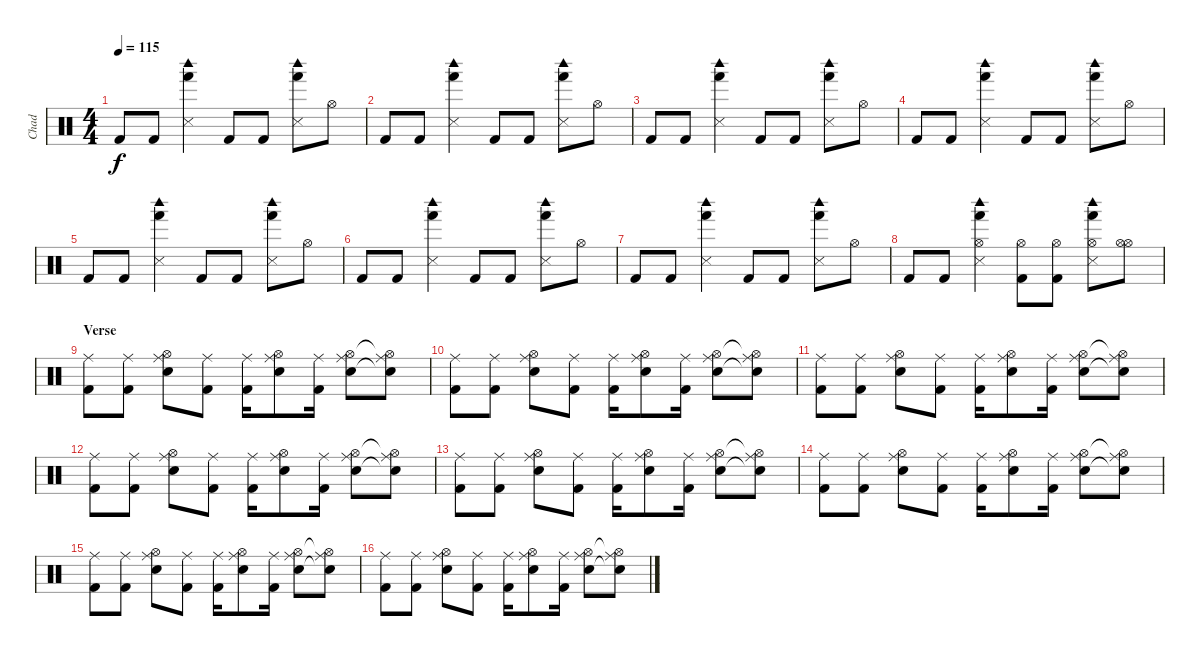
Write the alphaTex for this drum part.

\track ("Chad" "Chad") {instrument percussion}
\staff {score}
\articulation defaults
\ts (4 4)
\tempo 115
\clef neutral
\ks c "Kick (hit) 2".8{dy f} "Kick (hit) 2".8
("Hand (hit)" "Woodblock high (hit)" "Snare (side stick) 3").4 "Kick (hit) 2".8 "Kick (hit) 2".8 ("Hand (hit)" "Woodblock high (hit)" "Snare (side stick) 3").8 "Hi-Hat (open)".8 |
"Kick (hit) 2".8 "Kick (hit) 2".8 ("Hand (hit)" "Woodblock high (hit)" "Snare (side stick) 3").4 "Kick (hit) 2".8 "Kick (hit) 2".8 ("Hand (hit)" "Woodblock high (hit)" "Snare (side stick) 3").8 "Hi-Hat (open)".8 |
"Kick (hit) 2".8 "Kick (hit) 2".8 ("Hand (hit)" "Woodblock high (hit)" "Snare (side stick) 3").4 "Kick (hit) 2".8 "Kick (hit) 2".8 ("Hand (hit)" "Woodblock high (hit)" "Snare (side stick) 3").8 "Hi-Hat (open)".8 |
"Kick (hit) 2".8 "Kick (hit) 2".8 ("Hand (hit)" "Woodblock high (hit)" "Snare (side stick) 3").4 "Kick (hit) 2".8 "Kick (hit) 2".8 ("Hand (hit)" "Woodblock high (hit)" "Snare (side stick) 3").8 "Hi-Hat (open)".8 |
"Kick (hit) 2".8 "Kick (hit) 2".8 ("Hand (hit)" "Woodblock high (hit)" "Snare (side stick) 3").4 "Kick (hit) 2".8 "Kick (hit) 2".8 ("Hand (hit)" "Woodblock high (hit)" "Snare (side stick) 3").8 "Hi-Hat (open)".8 |
"Kick (hit) 2".8 "Kick (hit) 2".8 ("Hand (hit)" "Woodblock high (hit)" "Snare (side stick) 3").4 "Kick (hit) 2".8 "Kick (hit) 2".8 ("Hand (hit)" "Woodblock high (hit)" "Snare (side stick) 3").8 "Hi-Hat (open)".8 |
"Kick (hit) 2".8 "Kick (hit) 2".8 ("Hand (hit)" "Woodblock high (hit)" "Snare (side stick) 3").4 "Kick (hit) 2".8 "Kick (hit) 2".8 ("Hand (hit)" "Woodblock high (hit)" "Snare (side stick) 3").8 "Hi-Hat (open)".8 |
"Kick (hit) 2".8 "Kick (hit) 2".8 ("Hand (hit)" "Woodblock high (hit)" "Snare (side stick) 3" "Hi-Hat (open)").4 ("Kick (hit) 2" "Hi-Hat (open)").8 ("Kick (hit) 2" "Hi-Hat (open)").8 ("Hand (hit)" "Woodblock high (hit)" "Snare (side stick) 3" "Hi-Hat (open)").8 ("Hi-Hat (open)" "Hi-Hat (open)").8 |
\section ("" "Verse")
("Ride (middle)" "Kick (hit) 2").8 ("Ride (middle)" "Kick (hit) 2").8 ("Ride (middle)" "Hi-Hat (open)" "Snare (hit) 2").8 ("Ride (middle)" "Kick (hit) 2").8 ("Ride (middle)" "Kick (hit) 2").16 ("Ride (middle)" "Hi-Hat (open)" "Snare (hit) 2").8 ("Ride (middle)" "Kick (hit) 2").16 ("Ride (middle)" "Hi-Hat (open)" "Snare (hit) 2").8 ("Ride (middle)" "Hi-Hat (open)"{t} "Snare (hit) 2"{t}).8 |
("Ride (middle)" "Kick (hit) 2").8 ("Ride (middle)" "Kick (hit) 2").8 ("Ride (middle)" "Hi-Hat (open)" "Snare (hit) 2").8 ("Ride (middle)" "Kick (hit) 2").8 ("Ride (middle)" "Kick (hit) 2").16 ("Ride (middle)" "Hi-Hat (open)" "Snare (hit) 2").8 ("Ride (middle)" "Kick (hit) 2").16 ("Ride (middle)" "Hi-Hat (open)" "Snare (hit) 2").8 ("Ride (middle)" "Hi-Hat (open)"{t} "Snare (hit) 2"{t}).8 |
("Ride (middle)" "Kick (hit) 2").8 ("Ride (middle)" "Kick (hit) 2").8 ("Ride (middle)" "Hi-Hat (open)" "Snare (hit) 2").8 ("Ride (middle)" "Kick (hit) 2").8 ("Ride (middle)" "Kick (hit) 2").16 ("Ride (middle)" "Hi-Hat (open)" "Snare (hit) 2").8 ("Ride (middle)" "Kick (hit) 2").16 ("Ride (middle)" "Hi-Hat (open)" "Snare (hit) 2").8 ("Ride (middle)" "Hi-Hat (open)"{t} "Snare (hit) 2"{t}).8 |
("Ride (middle)" "Kick (hit) 2").8 ("Ride (middle)" "Kick (hit) 2").8 ("Ride (middle)" "Hi-Hat (open)" "Snare (hit) 2").8 ("Ride (middle)" "Kick (hit) 2").8 ("Ride (middle)" "Kick (hit) 2").16 ("Ride (middle)" "Hi-Hat (open)" "Snare (hit) 2").8 ("Ride (middle)" "Kick (hit) 2").16 ("Ride (middle)" "Hi-Hat (open)" "Snare (hit) 2").8 ("Ride (middle)" "Hi-Hat (open)"{t} "Snare (hit) 2"{t}).8 |
("Ride (middle)" "Kick (hit) 2").8 ("Ride (middle)" "Kick (hit) 2").8 ("Ride (middle)" "Hi-Hat (open)" "Snare (hit) 2").8 ("Ride (middle)" "Kick (hit) 2").8 ("Ride (middle)" "Kick (hit) 2").16 ("Ride (middle)" "Hi-Hat (open)" "Snare (hit) 2").8 ("Ride (middle)" "Kick (hit) 2").16 ("Ride (middle)" "Hi-Hat (open)" "Snare (hit) 2").8 ("Ride (middle)" "Hi-Hat (open)"{t} "Snare (hit) 2"{t}).8 |
("Ride (middle)" "Kick (hit) 2").8 ("Ride (middle)" "Kick (hit) 2").8 ("Ride (middle)" "Hi-Hat (open)" "Snare (hit) 2").8 ("Ride (middle)" "Kick (hit) 2").8 ("Ride (middle)" "Kick (hit) 2").16 ("Ride (middle)" "Hi-Hat (open)" "Snare (hit) 2").8 ("Ride (middle)" "Kick (hit) 2").16 ("Ride (middle)" "Hi-Hat (open)" "Snare (hit) 2").8 ("Ride (middle)" "Hi-Hat (open)"{t} "Snare (hit) 2"{t}).8 |
("Ride (middle)" "Kick (hit) 2").8 ("Ride (middle)" "Kick (hit) 2").8 ("Ride (middle)" "Hi-Hat (open)" "Snare (hit) 2").8 ("Ride (middle)" "Kick (hit) 2").8 ("Ride (middle)" "Kick (hit) 2").16 ("Ride (middle)" "Hi-Hat (open)" "Snare (hit) 2").8 ("Ride (middle)" "Kick (hit) 2").16 ("Ride (middle)" "Hi-Hat (open)" "Snare (hit) 2").8 ("Ride (middle)" "Hi-Hat (open)"{t} "Snare (hit) 2"{t}).8 |
("Ride (middle)" "Kick (hit) 2").8 ("Ride (middle)" "Kick (hit) 2").8 ("Ride (middle)" "Hi-Hat (open)" "Snare (hit) 2").8 ("Ride (middle)" "Kick (hit) 2").8 ("Ride (middle)" "Kick (hit) 2").16 ("Ride (middle)" "Hi-Hat (open)" "Snare (hit) 2").8 ("Ride (middle)" "Kick (hit) 2").16 ("Ride (middle)" "Hi-Hat (open)" "Snare (hit) 2").8 ("Ride (middle)" "Hi-Hat (open)"{t} "Snare (hit) 2"{t}).8
